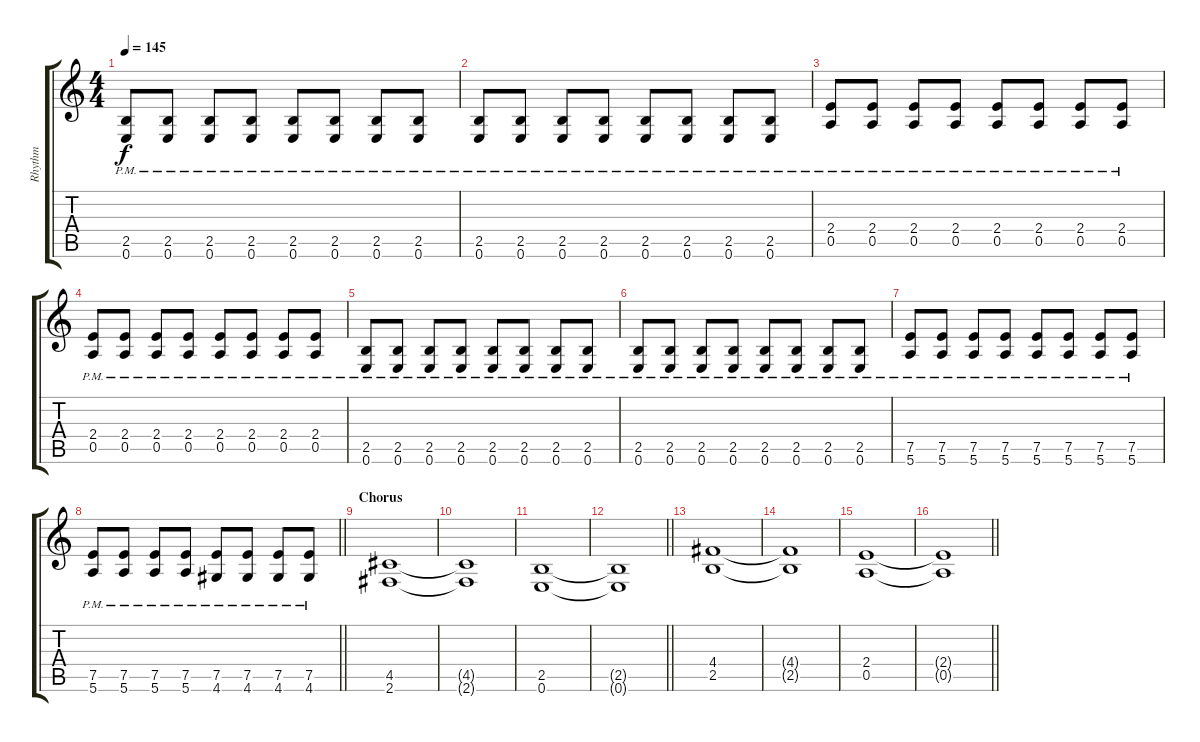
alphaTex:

\track ("Rhythm" "Rhythm") {instrument distortionguitar}
\staff {score tabs}
\tuning (E4 B3 G3 D3 A2 E2) {hide}
\ts (4 4)
\tempo 145
\clef g2
\ks c
(2.5{pm} 0.6{pm}).8{dy f} (2.5{pm} 0.6{pm}).8 (2.5{pm} 0.6{pm}).8 (2.5{pm} 0.6{pm}).8 (2.5{pm} 0.6{pm}).8 (2.5{pm} 0.6{pm}).8 (2.5{pm} 0.6{pm}).8 (2.5{pm} 0.6{pm}).8 |
(2.5{pm} 0.6{pm}).8 (2.5{pm} 0.6{pm}).8 (2.5{pm} 0.6{pm}).8 (2.5{pm} 0.6{pm}).8 (2.5{pm} 0.6{pm}).8 (2.5{pm} 0.6{pm}).8 (2.5{pm} 0.6{pm}).8 (2.5{pm} 0.6{pm}).8 |
(2.4{pm} 0.5{pm}).8 (2.4{pm} 0.5{pm}).8 (2.4{pm} 0.5{pm}).8 (2.4{pm} 0.5{pm}).8 (2.4{pm} 0.5{pm}).8 (2.4{pm} 0.5{pm}).8 (2.4{pm} 0.5{pm}).8 (2.4{pm} 0.5{pm}).8 |
(2.4{pm} 0.5{pm}).8 (2.4{pm} 0.5{pm}).8 (2.4{pm} 0.5{pm}).8 (2.4{pm} 0.5{pm}).8 (2.4{pm} 0.5{pm}).8 (2.4{pm} 0.5{pm}).8 (2.4{pm} 0.5{pm}).8 (2.4{pm} 0.5{pm}).8 |
(2.5{pm} 0.6{pm}).8 (2.5{pm} 0.6{pm}).8 (2.5{pm} 0.6{pm}).8 (2.5{pm} 0.6{pm}).8 (2.5{pm} 0.6{pm}).8 (2.5{pm} 0.6{pm}).8 (2.5{pm} 0.6{pm}).8 (2.5{pm} 0.6{pm}).8 |
(2.5{pm} 0.6{pm}).8 (2.5{pm} 0.6{pm}).8 (2.5{pm} 0.6{pm}).8 (2.5{pm} 0.6{pm}).8 (2.5{pm} 0.6{pm}).8 (2.5{pm} 0.6{pm}).8 (2.5{pm} 0.6{pm}).8 (2.5{pm} 0.6{pm}).8 |
(7.5{pm} 5.6).8 (7.5{pm} 5.6).8 (7.5{pm} 5.6).8 (7.5{pm} 5.6).8 (7.5{pm} 5.6).8 (7.5{pm} 5.6).8 (7.5{pm} 5.6).8 (7.5{pm} 5.6).8 |
\barLineRight lightlight
(7.5{pm} 5.6{pm}).8 (7.5{pm} 5.6{pm}).8 (7.5{pm} 5.6{pm}).8 (7.5{pm} 5.6{pm}).8 (7.5{pm} 4.6{pm}).8 (7.5{pm} 4.6{pm}).8 (7.5{pm} 4.6{pm}).8 (7.5{pm} 4.6{pm}).8 |
\section ("" "Chorus")
(4.5 2.6).1 |
(4.5{t} 2.6{t}).1 |
(2.5 0.6).1 |
\barLineRight lightlight
(2.5{t} 0.6{t}).1 |
(4.4 2.5).1 |
(4.4{t} 2.5{t}).1 |
(2.4 0.5).1 |
\barLineRight lightlight
(2.4{t} 0.5{t}).1
